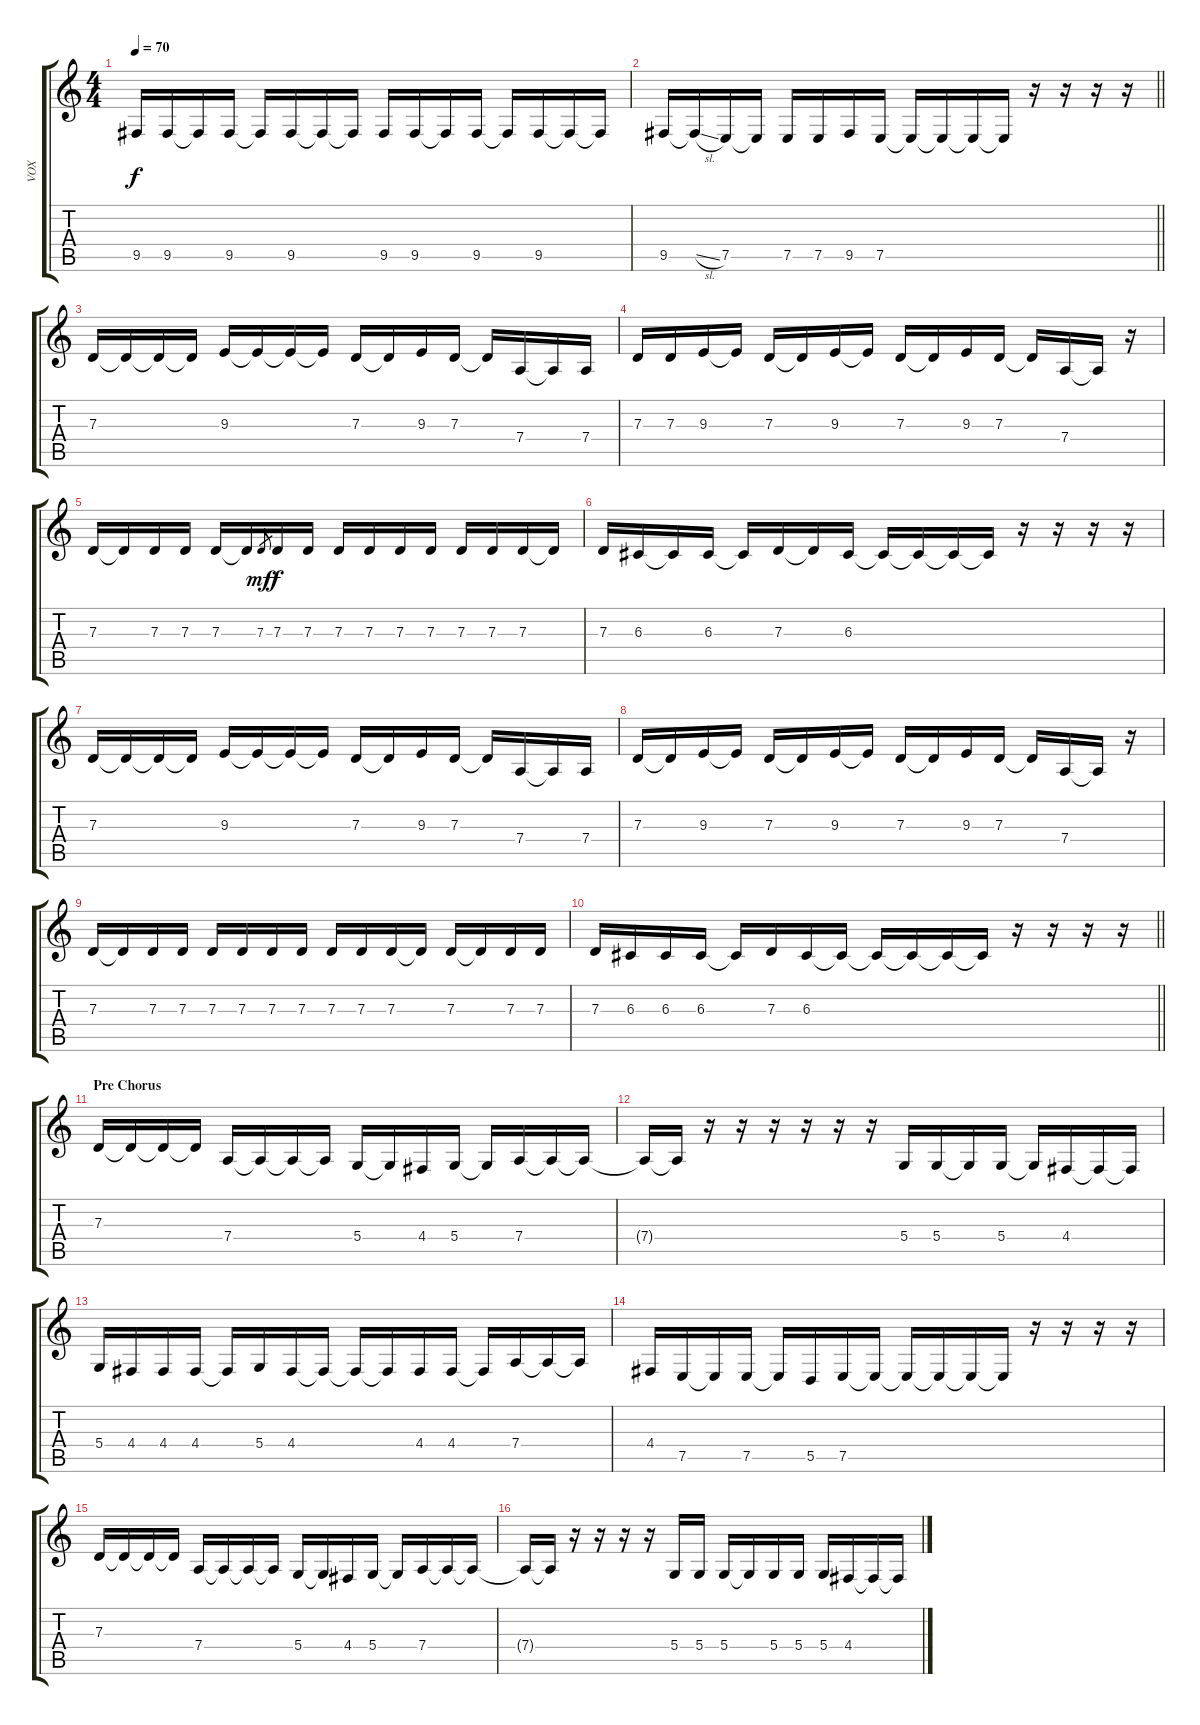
\track ("VOX" "VOX") {instrument synthvoice}
\staff {score tabs}
\tuning (E4 B3 G3 D3 A2 E2) {hide}
\ts (4 4)
\tempo 70
\clef g2
\ks c
9.5.16{dy f} 9.5.16 9.5{t}.16 9.5.16 9.5{t}.16 9.5.16 9.5{t}.16 9.5{t}.16 9.5.16 9.5.16 9.5{t}.16 9.5.16 9.5{t}.16 9.5.16 9.5{t}.16 9.5{t}.16 |
\barLineRight lightlight
9.5.16 9.5{sl t}.16 7.5.16 7.5{t}.16 7.5.16 7.5.16 9.5.16 7.5.16 7.5{t}.16 7.5{t}.16 7.5{t}.16 7.5{t}.16 r.16 r.16 r.16 r.16 |
7.3.16 7.3{t}.16 7.3{t}.16 7.3{t}.16 9.3.16 9.3{t}.16 9.3{t}.16 9.3{t}.16 7.3.16 7.3{t}.16 9.3.16 7.3.16 7.3{t}.16 7.4.16 7.4{t}.16 7.4.16 |
7.3.16 7.3.16 9.3.16 9.3{t}.16 7.3.16 7.3{t}.16 9.3.16 9.3{t}.16 7.3.16 7.3{t}.16 9.3.16 7.3.16 7.3{t}.16 7.4.16 7.4{t}.16 r.16 |
7.3.16 7.3{t}.16 7.3.16 7.3.16 7.3.16 7.3{t}.16 7.3.8{gr dy mf} 7.3.16{dy f} 7.3.16 7.3.16 7.3.16 7.3.16 7.3.16 7.3.16 7.3.16 7.3.16 7.3{t}.16 |
7.3.16 6.3.16 6.3{t}.16 6.3.16 6.3{t}.16 7.3.16 7.3{t}.16 6.3.16 6.3{t}.16 6.3{t}.16 6.3{t}.16 6.3{t}.16 r.16 r.16 r.16 r.16 |
7.3.16 7.3{t}.16 7.3{t}.16 7.3{t}.16 9.3.16 9.3{t}.16 9.3{t}.16 9.3{t}.16 7.3.16 7.3{t}.16 9.3.16 7.3.16 7.3{t}.16 7.4.16 7.4{t}.16 7.4.16 |
7.3.16 7.3{t}.16 9.3.16 9.3{t}.16 7.3.16 7.3{t}.16 9.3.16 9.3{t}.16 7.3.16 7.3{t}.16 9.3.16 7.3.16 7.3{t}.16 7.4.16 7.4{t}.16 r.16 |
7.3.16 7.3{t}.16 7.3.16 7.3.16 7.3.16 7.3.16 7.3.16 7.3.16 7.3.16 7.3.16 7.3.16 7.3{t}.16 7.3.16 7.3{t}.16 7.3.16 7.3.16 |
\barLineRight lightlight
7.3.16 6.3.16 6.3.16 6.3.16 6.3{t}.16 7.3.16 6.3.16 6.3{t}.16 6.3{t}.16 6.3{t}.16 6.3{t}.16 6.3{t}.16 r.16 r.16 r.16 r.16 |
\section ("" "Pre Chorus")
7.3.16 7.3{t}.16 7.3{t}.16 7.3{t}.16 7.4.16 7.4{t}.16 7.4{t}.16 7.4{t}.16 5.4.16 5.4{t}.16 4.4.16 5.4.16 5.4{t}.16 7.4.16 7.4{t}.16 7.4{t}.16 |
7.4{t}.16 7.4{t}.16 r.16 r.16 r.16 r.16 r.16 r.16 5.4.16 5.4.16 5.4{t}.16 5.4.16 5.4{t}.16 4.4.16 4.4{t}.16 4.4{t}.16 |
5.4.16 4.4.16 4.4.16 4.4.16 4.4{t}.16 5.4.16 4.4.16 4.4{t}.16 4.4{t}.16 4.4{t}.16 4.4.16 4.4.16 4.4{t}.16 7.4.16 7.4{t}.16 7.4{t}.16 |
4.4.16 7.5.16 7.5{t}.16 7.5.16 7.5{t}.16 5.5.16 7.5.16 7.5{t}.16 7.5{t}.16 7.5{t}.16 7.5{t}.16 7.5{t}.16 r.16 r.16 r.16 r.16 |
7.3.16 7.3{t}.16 7.3{t}.16 7.3{t}.16 7.4.16 7.4{t}.16 7.4{t}.16 7.4{t}.16 5.4.16 5.4{t}.16 4.4.16 5.4.16 5.4{t}.16 7.4.16 7.4{t}.16 7.4{t}.16 |
7.4{t}.16 7.4{t}.16 r.16 r.16 r.16 r.16 5.4.16 5.4.16 5.4.16 5.4{t}.16 5.4.16 5.4.16 5.4.16 4.4.16 4.4{t}.16 4.4{t}.16
